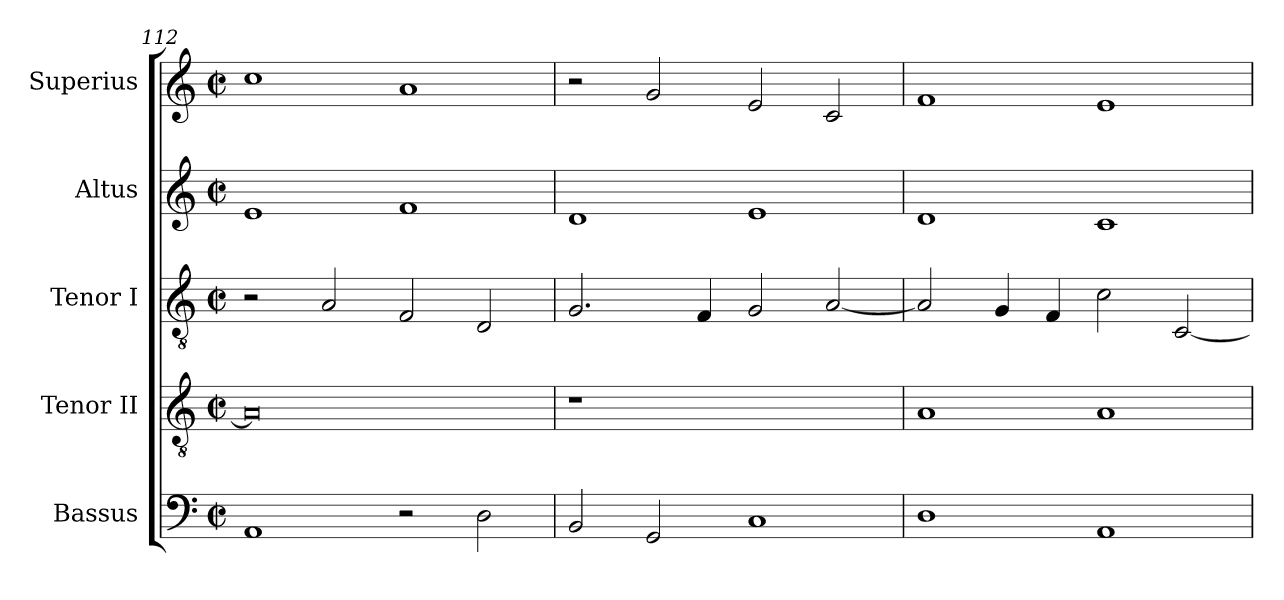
**kern	**kern	**kern	**kern	**kern
*part5	*part4	*part3	*part2	*part1
*staff5	*staff4	*staff3	*staff2	*staff1
*I"Bassus	*I"Tenor II	*I"Tenor I	*I"Altus	*I"Superius
*I'B.	*	*	*	*I'S.
*clefF4	*clefGv2	*clefGv2	*clefG2	*clefG2
*	*ITrd7c12	*ITrd7c12	*	*
*k[]	*k[]	*k[]	*k[]	*k[]
*C:	*C:	*C:	*C:	*C:
*M2/2	*M2/2	*M2/2	*M2/2	*M2/2
*met(c|)	*met(c|)	*met(c|)	*met(c|)	*met(c|)
=112	=112	=112	=112	=112
1AAi	0AAi]	2r	1ei	1cci
.	.	2AAi/	.	.
2r	.	2FFi/	1fi	1ai
2Di\	.	2DDi/	.	.
!!LO:LB:g=z
=113	=113	=113	=113	=113
!	!LO:N:vis=1	!	!	!
2BBi/	1r	2.GGi/	1di	2r
2GGi/	.	.	.	2gi/
.	.	4FFi/	.	.
1Ci	1ryy	2GGi/	1ei	2ei/
.	.	[<2AAi/	.	2ci/
=114	=114	=114	=114	=114
1Di	1AAi	2AAi/]	1di	1fi
.	.	4GGi/	.	.
.	.	4FFi/	.	.
1AAi	1AAi	2Ci\	1ci	1ei
.	.	[<2CCi/	.	.
=	=	=	=	=
*-	*-	*-	*-	*-
